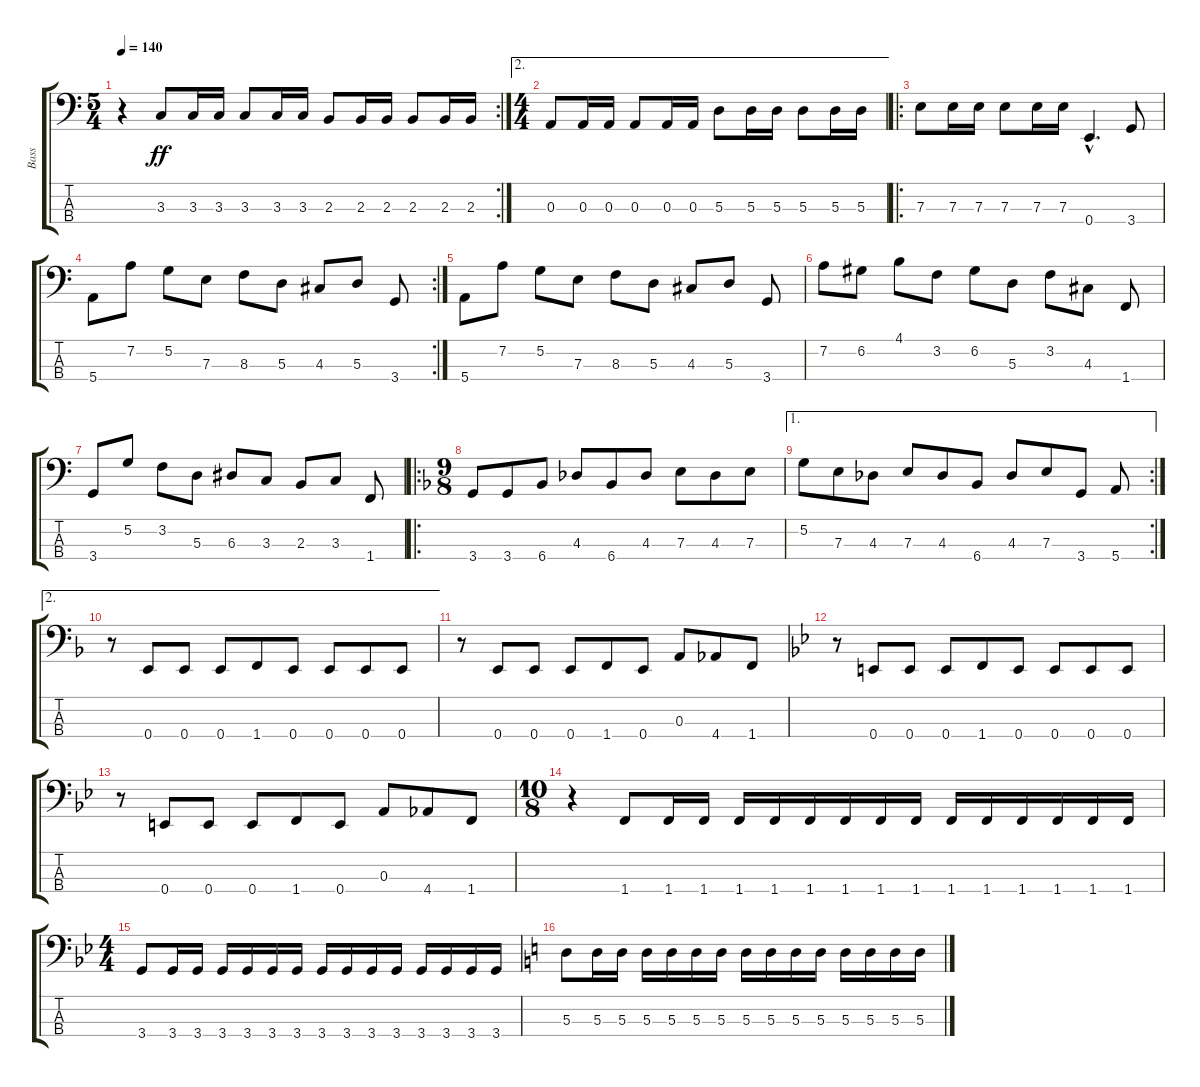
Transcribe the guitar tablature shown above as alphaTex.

\track ("Bass" "Bass") {instrument electricbassfinger}
\staff {score tabs}
\tuning (G2 D2 A1 E1) {hide}
\rc 2
\ts (5 4)
\tempo 140
\clef f4
\ks c
r.4{dy ff} 3.3.8 3.3.16 3.3.16 3.3.8 3.3.16 3.3.16 2.3.8 2.3.16 2.3.16 2.3.8 2.3.16 2.3.16 |
\ae 2
\ts (4 4)
0.3.8 0.3.16 0.3.16 0.3.8 0.3.16 0.3.16 5.3.8 5.3.16 5.3.16 5.3.8 5.3.16 5.3.16 |
\ro
7.3.8 7.3.16 7.3.16 7.3.8 7.3.16 7.3.16 0.4{hac}.4{d} 3.4.8 |
\rc 2
5.4.8 7.2.8 5.2.8 7.3.8 8.3.8 5.3.8 4.3.8 5.3.8 3.4.8 |
5.4.8 7.2.8 5.2.8 7.3.8 8.3.8 5.3.8 4.3.8 5.3.8 3.4.8 |
7.2.8 6.2.8 4.1.8 3.2.8 6.2.8 5.3.8 3.2.8 4.3.8 1.4.8 |
3.4.8 5.2.8 3.2.8 5.3.8 6.3.8 3.3.8 2.3.8 3.3.8 1.4.8 |
\ro
\ts (9 8)
\ks f
3.4.8 3.4.8 6.4.8 4.3.8 6.4.8 4.3.8 7.3.8 4.3.8 7.3.8 |
\ae 1
\rc 2
5.2.8 7.3.8 4.3.8 7.3.8 4.3.8 6.4.8 4.3.8 7.3.8 3.4.8 5.4.8 |
\ae 2
r.8 0.4.8 0.4.8 0.4.8 1.4.8 0.4.8 0.4.8 0.4.8 0.4.8 |
r.8 0.4.8 0.4.8 0.4.8 1.4.8 0.4.8 0.3.8 4.4.8 1.4.8 |
\ks bb
r.8 0.4.8 0.4.8 0.4.8 1.4.8 0.4.8 0.4.8 0.4.8 0.4.8 |
r.8 0.4.8 0.4.8 0.4.8 1.4.8 0.4.8 0.3.8 4.4.8 1.4.8 |
\ts (10 8)
r.4 1.4.8 1.4.16 1.4.16 1.4.16 1.4.16 1.4.16 1.4.16 1.4.16 1.4.16 1.4.16 1.4.16 1.4.16 1.4.16 1.4.16 1.4.16 |
\ts (4 4)
3.4.8 3.4.16 3.4.16 3.4.16 3.4.16 3.4.16 3.4.16 3.4.16 3.4.16 3.4.16 3.4.16 3.4.16 3.4.16 3.4.16 3.4.16 |
\ks c
5.3.8 5.3.16 5.3.16 5.3.16 5.3.16 5.3.16 5.3.16 5.3.16 5.3.16 5.3.16 5.3.16 5.3.16 5.3.16 5.3.16 5.3.16
